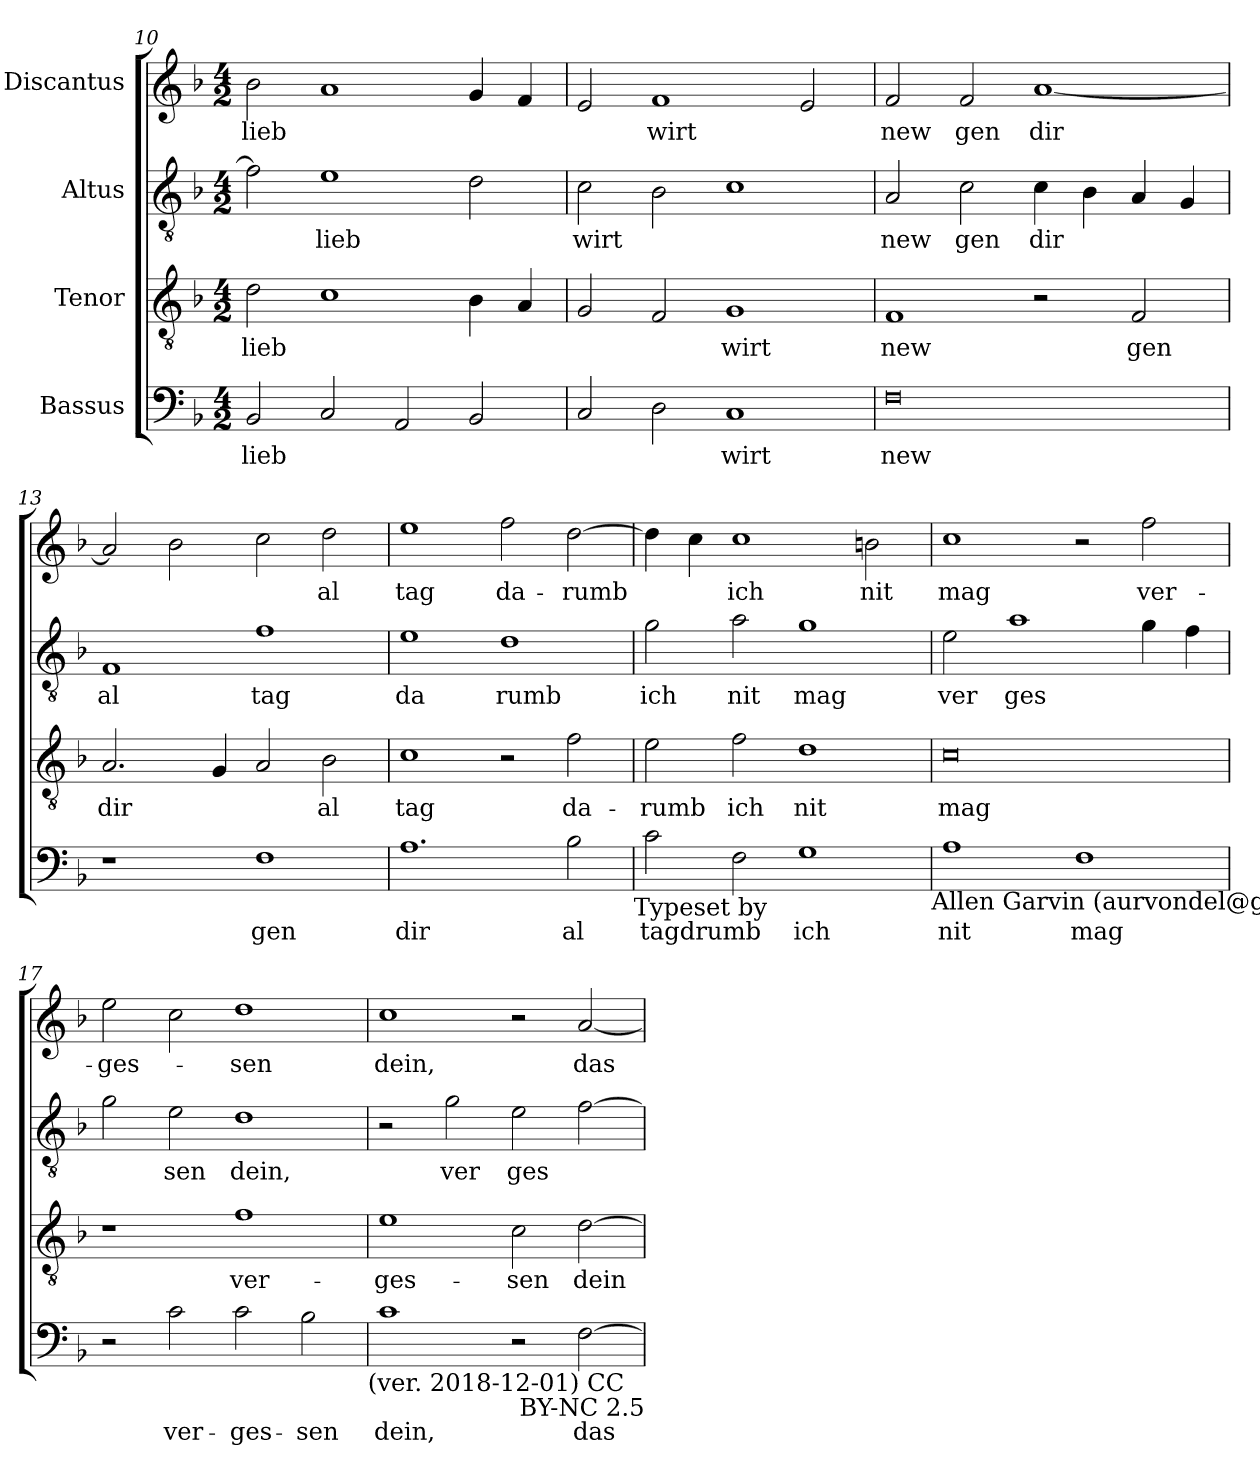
**kern	**text	**kern	**text	**kern	**text	**kern	**text
*part4	*part4	*part3	*part3	*part2	*part2	*part1	*part1
*staff4	*staff4	*staff3	*staff3	*staff2	*staff2	*staff1	*staff1
*I"Bassus	*	*I"Tenor	*	*I"Altus	*	*I"Discantus	*
*clefF4	*	*clefGv2	*	*clefGv2	*	*clefG2	*
*k[b-]	*	*k[b-]	*	*k[b-]	*	*k[b-]	*
*F:	*	*F:	*	*F:	*	*F:	*
*M4/2	*	*M4/2	*	*M4/2	*	*M4/2	*
=10	=10	=10	=10	=10	=10	=10	=10
!	!LO:LY:b	!	!LO:LY:b	!	!	!	!LO:LY:b
2BB-/	lieb	2d\	lieb	2f\]	.	2b-\	lieb
!	!	!	!	!	!LO:LY:b	!	!
2C/	.	1c	.	1e	lieb	1a	.
2AA/	.	.	.	.	.	.	.
2BB-/	.	4B-\	.	2d\	.	4g/	.
.	.	4A/	.	.	.	4f/	.
=11	=11	=11	=11	=11	=11	=11	=11
!	!	!	!	!	!LO:LY:b	!	!
2C/	.	2G/	.	2c\	wirt	2e/	.
!	!	!	!	!	!	!	!LO:LY:b
2D\	.	2F/	.	2B-\	.	1f	wirt
!	!LO:LY:b	!	!LO:LY:b	!	!	!	!
1C	wirt	1G	wirt	1c	.	.	.
.	.	.	.	.	.	2e/	.
=12	=12	=12	=12	=12	=12	=12	=12
!	!LO:LY:b	!	!LO:LY:b	!	!LO:LY:b	!	!LO:LY:b
0F	new	1F	new	2A/	new	2f/	new
!	!	!	!	!	!LO:LY:b	!	!LO:LY:b
.	.	.	.	2c\	gen	2f/	gen
!	!	!	!	!	!LO:LY:b	!	!LO:LY:b
.	.	2r	.	4c\	dir	[<1a	dir
.	.	.	.	4B-\	.	.	.
!	!	!	!LO:LY:b	!	!	!	!
.	.	2F/	gen	4A/	.	.	.
.	.	.	.	4G/	.	.	.
!!LO:LB:g=z
=13	=13	=13	=13	=13	=13	=13	=13
!	!	!	!LO:LY:b	!	!LO:LY:b	!	!
1r	.	2.A/	dir	1F	al	2a/]	.
.	.	.	.	.	.	2b-\	.
.	.	4G/	.	.	.	.	.
!	!LO:LY:b	!	!	!	!LO:LY:b	!	!
1F	gen	2A/	.	1f	tag	2cc\	.
!	!	!	!LO:LY:b	!	!	!	!LO:LY:b
.	.	2B-\	al	.	.	2dd\	al
=14	=14	=14	=14	=14	=14	=14	=14
!	!LO:LY:b	!	!LO:LY:b	!	!LO:LY:b	!	!LO:LY:b
1.A	dir	1c	tag	1e	da	1ee	tag
!	!	!	!	!	!LO:LY:b	!	!LO:LY:b
.	.	2r	.	1d	rumb	2ff\	da-
!	!LO:LY:b	!	!LO:LY:b	!	!	!	!LO:LY:b
2B-\	al	2f\	da-	.	.	[>2dd\	-rumb
!LO:TX:b:t=Typeset by	!	!	!	!	!	!	!
=15	=15	=15	=15	=15	=15	=15	=15
!	!LO:LY:b	!	!LO:LY:b	!	!LO:LY:b	!	!
2c\	tagdrumb	2e\	-rumb	2g\	ich	4dd\]	.
.	.	.	.	.	.	4cc\	.
!	!	!	!LO:LY:b	!	!LO:LY:b	!	!LO:LY:b
2F\	.	2f\	ich	2a\	nit	1cc	ich
!	!LO:LY:b	!	!LO:LY:b	!	!LO:LY:b	!	!
1G	ich	1d	nit	1g	mag	.	.
!	!	!	!	!	!	!	!LO:LY:b
.	.	.	.	.	.	2b\	nit
!LO:TX:b:t=Allen Garvin (aurvondel@gmail.com)	!	!	!	!	!	!	!
=16	=16	=16	=16	=16	=16	=16	=16
!	!LO:LY:b	!	!LO:LY:b	!	!LO:LY:b	!	!LO:LY:b
1A	nit	0c	mag	2e\	ver	1cc	mag
!	!	!	!	!	!LO:LY:b	!	!
.	.	.	.	1a	ges	.	.
!	!LO:LY:b	!	!	!	!	!	!
1F	mag	.	.	.	.	2r	.
!	!	!	!	!	!	!	!LO:LY:b
.	.	.	.	4g\	.	2ff\	ver-
.	.	.	.	4f\	.	.	.
=17	=17	=17	=17	=17	=17	=17	=17
!	!	!	!	!	!	!	!LO:LY:b
2r	.	1r	.	2g\	.	2ee\	-ges-
!	!LO:LY:b	!	!	!	!LO:LY:b	!	!
2c\	ver-	.	.	2e\	sen	2cc\	.
!	!LO:LY:b	!	!LO:LY:b	!	!LO:LY:b	!	!LO:LY:b
2c\	-ges-	1f	ver-	1d	dein,	1dd	-sen
!	!LO:LY:b	!	!	!	!	!	!
2B-\	-sen	.	.	.	.	.	.
!LO:TX:b:t=(ver. 2018-12-01) CC	!	!	!	!	!	!	!
=18	=18	=18	=18	=18	=18	=18	=18
!	!LO:LY:b	!	!LO:LY:b	!	!	!	!LO:LY:b
1c	dein,	1e	-ges-	2r	.	1cc	dein,
!	!	!	!	!	!LO:LY:b	!	!
.	.	.	.	2g\	ver	.	.
!	!	!	!LO:LY:b	!	!LO:LY:b	!	!
2r	.	2c\	-sen	2e\	ges	2r	.
!	!LO:LY:b	!	!LO:LY:b	!	!	!	!LO:LY:b
[>2F\	das	[>2d\	dein	[>2f\	.	[<2a/	das
!LO:TX:b:t=BY-NC 2.5	!	!	!	!	!	!	!
=	=	=	=	=	=	=	=
*-	*-	*-	*-	*-	*-	*-	*-
